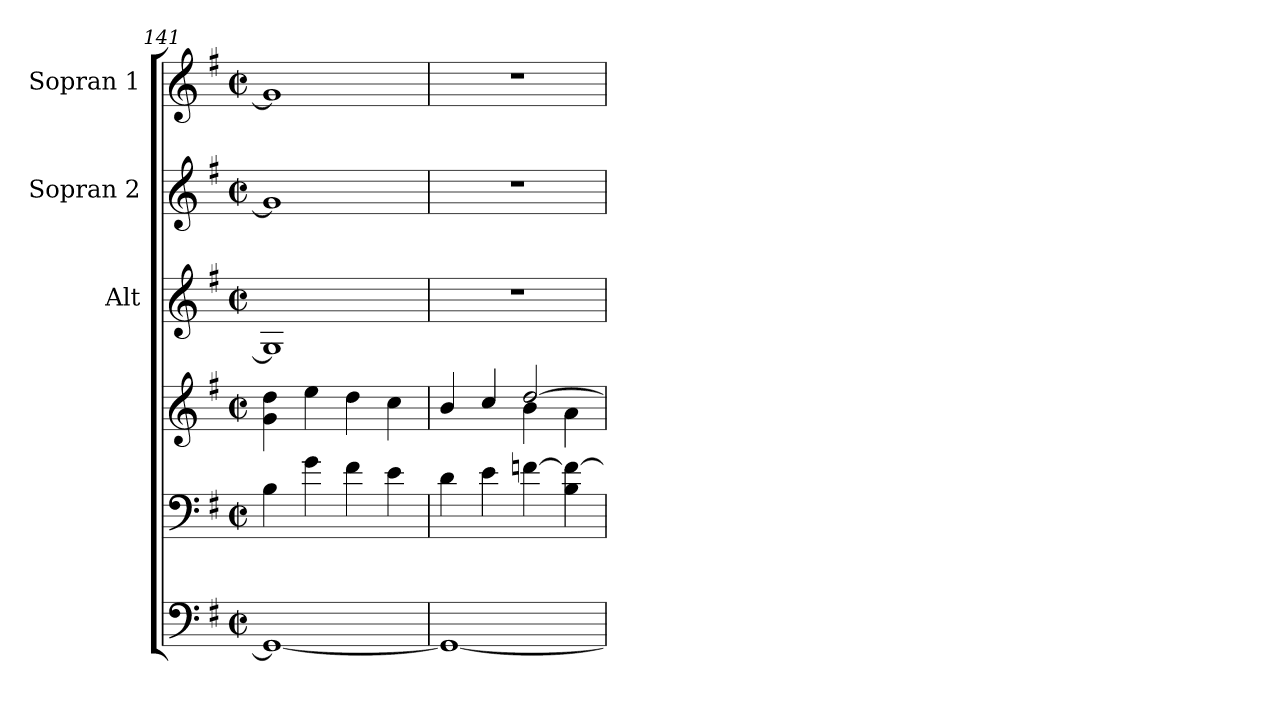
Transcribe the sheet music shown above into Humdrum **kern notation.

**kern	**kern	**kern	**kern	**kern	**kern
*part5	*part4	*part4	*part3	*part2	*part1
*staff6	*staff5	*staff4	*staff3	*staff2	*staff1
*	*	*	*I"Alt	*I"Sopran 2	*I"Sopran 1
*	*	*	*I'A.	*I'S. 2	*I'S. 1
!!LO:LB:g=z
*clefF4	*clefF4	*clefG2	*clefG2	*clefG2	*clefG2
*k[f#]	*k[f#]	*k[f#]	*k[f#]	*k[f#]	*k[f#]
*G:	*G:	*G:	*G:	*G:	*G:
*M2/2	*M2/2	*M2/2	*M2/2	*M2/2	*M2/2
*met(c|)	*met(c|)	*met(c|)	*met(c|)	*met(c|)	*met(c|)
=141	=141	=141	=141	=141	=141
1GG_	4B\	4g\ 4dd\	1G]	1g]	1g]
.	4g\	4ee\	.	.	.
.	4f#\	4dd\	.	.	.
.	4e\	4cc\	.	.	.
!!LO:PB:g=z
=142	=142	=142	=142	=142	=142
*	*	*^	*	*	*
1GG_	4d\	4b/	2ryy	1r	1r	1r
.	4e\	4cc/	.	.	.	.
.	[4fn\	[>2dd/	4b\	.	.	.
.	4B\ 4f\_	.	4a\	.	.	.
*	*	*v	*v	*	*	*
=	=	=	=	=	=
*-	*-	*-	*-	*-	*-
